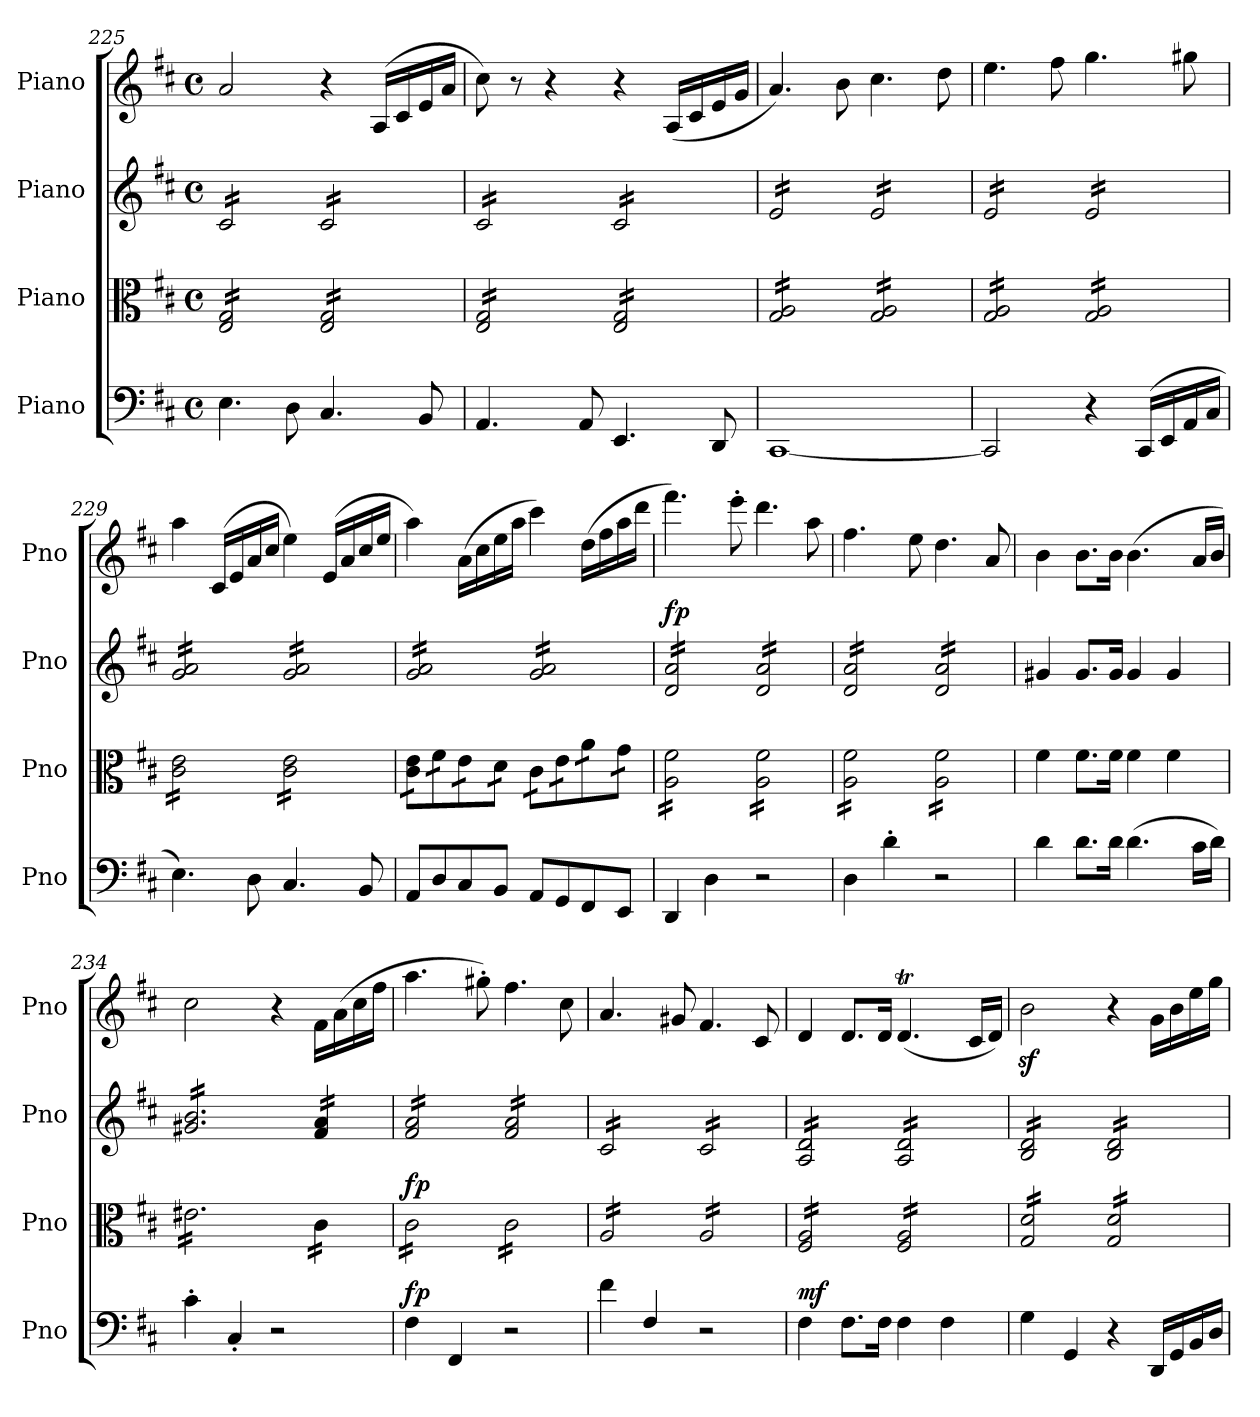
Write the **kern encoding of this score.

**kern	**dynam	**kern	**dynam	**kern	**dynam	**kern
*part4	*part4	*part3	*part3	*part2	*part2	*part1
*staff4	*staff4	*staff3	*staff3	*staff2	*staff2	*staff1
*I"Piano	*	*I"Piano	*	*I"Piano	*	*I"Piano
*I'Pno	*	*I'Pno	*	*I'Pno	*	*I'Pno
*clefF4	*	*clefC3	*	*clefG2	*	*clefG2
*k[f#c#]	*	*k[f#c#]	*	*k[f#c#]	*	*k[f#c#]
*M4/4	*	*M4/4	*	*M4/4	*	*M4/4
*met(c)	*	*met(c)	*	*met(c)	*	*met(c)
=225	=225	=225	=225	=225	=225	=225
*	*	*tremolo	*	*	*	*
*	*	*	*	*tremolo	*	*
4.E\	.	16E/ 16G/LL	.	16c#/LL	.	2a/
.	.	16E/ 16G/	.	16c#/	.	.
.	.	16E/ 16G/	.	16c#/	.	.
.	.	16E/ 16G/	.	16c#/	.	.
.	.	16E/ 16G/	.	16c#/	.	.
.	.	16E/ 16G/	.	16c#/	.	.
8D\	.	16E/ 16G/	.	16c#/	.	.
.	.	16E/ 16G/JJ	.	16c#/JJ	.	.
4.C#/	.	16E/ 16G/LL	.	16c#/LL	.	4r
.	.	16E/ 16G/	.	16c#/	.	.
.	.	16E/ 16G/	.	16c#/	.	.
.	.	16E/ 16G/	.	16c#/	.	.
.	.	16E/ 16G/	.	16c#/	.	(16A/LL
.	.	16E/ 16G/	.	16c#/	.	16c#/
8BB/	.	16E/ 16G/	.	16c#/	.	16e/
.	.	16E/ 16G/JJ	.	16c#/JJ	.	16a/JJ
=226	=226	=226	=226	=226	=226	=226
4.AA/	.	16E/ 16G/LL	.	16c#/LL	.	8cc#\)
.	.	16E/ 16G/	.	16c#/	.	.
.	.	16E/ 16G/	.	16c#/	.	8r
.	.	16E/ 16G/	.	16c#/	.	.
.	.	16E/ 16G/	.	16c#/	.	4r
.	.	16E/ 16G/	.	16c#/	.	.
8AA/	.	16E/ 16G/	.	16c#/	.	.
.	.	16E/ 16G/JJ	.	16c#/JJ	.	.
4.EE/	.	16E/ 16G/LL	.	16c#/LL	.	4r
.	.	16E/ 16G/	.	16c#/	.	.
.	.	16E/ 16G/	.	16c#/	.	.
.	.	16E/ 16G/	.	16c#/	.	.
.	.	16E/ 16G/	.	16c#/	.	(16A/LL
.	.	16E/ 16G/	.	16c#/	.	16c#/
8DD/	.	16E/ 16G/	.	16c#/	.	16e/
.	.	16E/ 16G/JJ	.	16c#/JJ	.	16g/JJ
=227	=227	=227	=227	=227	=227	=227
[1CC#	.	16G/ 16A/LL	.	16e/LL	.	4.a/)
.	.	16G/ 16A/	.	16e/	.	.
.	.	16G/ 16A/	.	16e/	.	.
.	.	16G/ 16A/	.	16e/	.	.
.	.	16G/ 16A/	.	16e/	.	.
.	.	16G/ 16A/	.	16e/	.	.
.	.	16G/ 16A/	.	16e/	.	8b\
.	.	16G/ 16A/JJ	.	16e/JJ	.	.
.	.	16G/ 16A/LL	.	16e/LL	.	4.cc#\
.	.	16G/ 16A/	.	16e/	.	.
.	.	16G/ 16A/	.	16e/	.	.
.	.	16G/ 16A/	.	16e/	.	.
.	.	16G/ 16A/	.	16e/	.	.
.	.	16G/ 16A/	.	16e/	.	.
.	.	16G/ 16A/	.	16e/	.	8dd\
.	.	16G/ 16A/JJ	.	16e/JJ	.	.
=228	=228	=228	=228	=228	=228	=228
2CC#/]	.	16G/ 16A/LL	.	16e/LL	.	4.ee\
.	.	16G/ 16A/	.	16e/	.	.
.	.	16G/ 16A/	.	16e/	.	.
.	.	16G/ 16A/	.	16e/	.	.
.	.	16G/ 16A/	.	16e/	.	.
.	.	16G/ 16A/	.	16e/	.	.
.	.	16G/ 16A/	.	16e/	.	8ff#\
.	.	16G/ 16A/JJ	.	16e/JJ	.	.
4r	.	16G/ 16A/LL	.	16e/LL	.	4.gg\
.	.	16G/ 16A/	.	16e/	.	.
.	.	16G/ 16A/	.	16e/	.	.
.	.	16G/ 16A/	.	16e/	.	.
(>16CC#/LL	.	16G/ 16A/	.	16e/	.	.
16EE/	.	16G/ 16A/	.	16e/	.	.
16AA/	.	16G/ 16A/	.	16e/	.	8gg#X\
16C#/JJ	.	16G/ 16A/JJ	.	16e/JJ	.	.
=229	=229	=229	=229	=229	=229	=229
4.E\)	.	16c#\ 16e\LL	.	16g/ 16a/LL	.	4aa\
.	.	16c#\ 16e\	.	16g/ 16a/	.	.
.	.	16c#\ 16e\	.	16g/ 16a/	.	.
.	.	16c#\ 16e\	.	16g/ 16a/	.	.
.	.	16c#\ 16e\	.	16g/ 16a/	.	(16c#/LL
.	.	16c#\ 16e\	.	16g/ 16a/	.	16e/
8D\	.	16c#\ 16e\	.	16g/ 16a/	.	16a/
.	.	16c#\ 16e\JJ	.	16g/ 16a/JJ	.	16cc#/JJ
4.C#/	.	16c#\ 16e\LL	.	16g/ 16a/LL	.	4ee\)
.	.	16c#\ 16e\	.	16g/ 16a/	.	.
.	.	16c#\ 16e\	.	16g/ 16a/	.	.
.	.	16c#\ 16e\	.	16g/ 16a/	.	.
.	.	16c#\ 16e\	.	16g/ 16a/	.	(16e/LL
.	.	16c#\ 16e\	.	16g/ 16a/	.	16a/
8BB/	.	16c#\ 16e\	.	16g/ 16a/	.	16cc#/
.	.	16c#\ 16e\JJ	.	16g/ 16a/JJ	.	16ee/JJ
!!LO:LB:g=z
=230	=230	=230	=230	=230	=230	=230
8AA/L	.	16c#\ 16e\LL	.	16g/ 16a/LL	.	4aa\)
.	.	16c#\ 16e\	.	16g/ 16a/	.	.
8D/	.	16f#\	.	16g/ 16a/	.	.
.	.	16f#\	.	16g/ 16a/	.	.
8C#/	.	16e\	.	16g/ 16a/	.	(16a\LL
.	.	16e\	.	16g/ 16a/	.	16cc#\
8BB/J	.	16d\	.	16g/ 16a/	.	16ee\
.	.	16d\JJ	.	16g/ 16a/JJ	.	16aa\JJ
8AA/L	.	16c#\LL	.	16g/ 16a/LL	.	4ccc#\)
.	.	16c#\	.	16g/ 16a/	.	.
8GG/	.	16e\	.	16g/ 16a/	.	.
.	.	16e\	.	16g/ 16a/	.	.
8FF#/	.	16a\	.	16g/ 16a/	.	(16dd\LL
.	.	16a\	.	16g/ 16a/	.	16ff#\
8EE/J	.	16g\	.	16g/ 16a/	.	16aa\
.	.	16g\JJ	.	16g/ 16a/JJ	.	16ddd\JJ
!!LO:LB:g=z
=231	=231	=231	=231	=231	=231	=231
!	!LO:DY:a	!	!	!	!	!
!	!LO:DY:n=1:a	!	!	!	!LO:DY:a	!
4DD/	fp fp	16A\ 16f#\LL	.	16d/ 16a/LL	fp	4.fff#\)
.	.	16A\ 16f#\	.	16d/ 16a/	.	.
.	.	16A\ 16f#\	.	16d/ 16a/	.	.
.	.	16A\ 16f#\	.	16d/ 16a/	.	.
4D\	.	16A\ 16f#\	.	16d/ 16a/	.	.
.	.	16A\ 16f#\	.	16d/ 16a/	.	.
.	.	16A\ 16f#\	.	16d/ 16a/	.	8eee'\
.	.	16A\ 16f#\JJ	.	16d/ 16a/JJ	.	.
2r	.	16A\ 16f#\LL	.	16d/ 16a/LL	.	4.ddd\
.	.	16A\ 16f#\	.	16d/ 16a/	.	.
.	.	16A\ 16f#\	.	16d/ 16a/	.	.
.	.	16A\ 16f#\	.	16d/ 16a/	.	.
.	.	16A\ 16f#\	.	16d/ 16a/	.	.
.	.	16A\ 16f#\	.	16d/ 16a/	.	.
.	.	16A\ 16f#\	.	16d/ 16a/	.	8aa\
.	.	16A\ 16f#\JJ	.	16d/ 16a/JJ	.	.
=232	=232	=232	=232	=232	=232	=232
4D\	.	16A\ 16f#\LL	.	16d/ 16a/LL	.	4.ff#\
.	.	16A\ 16f#\	.	16d/ 16a/	.	.
.	.	16A\ 16f#\	.	16d/ 16a/	.	.
.	.	16A\ 16f#\	.	16d/ 16a/	.	.
4d'\	.	16A\ 16f#\	.	16d/ 16a/	.	.
.	.	16A\ 16f#\	.	16d/ 16a/	.	.
.	.	16A\ 16f#\	.	16d/ 16a/	.	8ee\
.	.	16A\ 16f#\JJ	.	16d/ 16a/JJ	.	.
2r	.	16A\ 16f#\LL	.	16d/ 16a/LL	.	4.dd\
.	.	16A\ 16f#\	.	16d/ 16a/	.	.
.	.	16A\ 16f#\	.	16d/ 16a/	.	.
.	.	16A\ 16f#\	.	16d/ 16a/	.	.
.	.	16A\ 16f#\	.	16d/ 16a/	.	.
.	.	16A\ 16f#\	.	16d/ 16a/	.	.
.	.	16A\ 16f#\	.	16d/ 16a/	.	8a/
.	.	16A\ 16f#\JJ	.	16d/ 16a/JJ	.	.
*	*	*	*	*Xtremolo	*	*
*	*	*Xtremolo	*	*	*	*
=233	=233	=233	=233	=233	=233	=233
4d\	.	4f#\	.	4g#X/	.	4b\
8.d\L	.	8.f#\L	.	8.g#/L	.	8.b\L
16d\Jk	.	16f#\Jk	.	16g#/Jk	.	16b\Jk
(4.d\	.	4f#\	.	4g#/	.	(4.b\
.	.	4f#\	.	4g#/	.	.
16c#\LL	.	.	.	.	.	16a/LL
16d\JJ)	.	.	.	.	.	16b/JJ)
=234	=234	=234	=234	=234	=234	=234
*	*	*tremolo	*	*	*	*
*	*	*	*	*tremolo	*	*
4c#'\	.	16e#X\LL	.	16g#X/ 16b/LL	.	2cc#\
.	.	16e#X\	.	16g#X/ 16b/	.	.
.	.	16e#X\	.	16g#X/ 16b/	.	.
.	.	16e#X\	.	16g#X/ 16b/	.	.
4C#'/	.	16e#X\	.	16g#X/ 16b/	.	.
.	.	16e#X\	.	16g#X/ 16b/	.	.
.	.	16e#X\	.	16g#X/ 16b/	.	.
.	.	16e#X\	.	16g#X/ 16b/	.	.
2r	.	16e#X\	.	16g#X/ 16b/	.	4r
.	.	16e#X\	.	16g#X/ 16b/	.	.
.	.	16e#X\	.	16g#X/ 16b/	.	.
.	.	16e#X\JJ	.	16g#X/ 16b/JJ	.	.
.	.	16c#\LL	.	16f#/ 16a/LL	.	16f#\LL
.	.	16c#\	.	16f#/ 16a/	.	(16a\
.	.	16c#\	.	16f#/ 16a/	.	16cc#\
.	.	16c#\JJ	.	16f#/ 16a/JJ	.	16ff#\JJ
=235	=235	=235	=235	=235	=235	=235
!	!LO:DY:a	!	!LO:DY:a	!	!	!
4F#\	fp	16c#\LL	fp	16f#/ 16a/LL	.	4.aa\
.	.	16c#\	.	16f#/ 16a/	.	.
.	.	16c#\	.	16f#/ 16a/	.	.
.	.	16c#\	.	16f#/ 16a/	.	.
4FF#/	.	16c#\	.	16f#/ 16a/	.	.
.	.	16c#\	.	16f#/ 16a/	.	.
.	.	16c#\	.	16f#/ 16a/	.	8gg#X'\)
.	.	16c#\JJ	.	16f#/ 16a/JJ	.	.
2r	.	16c#\LL	.	16f#/ 16a/LL	.	4.ff#\
.	.	16c#\	.	16f#/ 16a/	.	.
.	.	16c#\	.	16f#/ 16a/	.	.
.	.	16c#\	.	16f#/ 16a/	.	.
.	.	16c#\	.	16f#/ 16a/	.	.
.	.	16c#\	.	16f#/ 16a/	.	.
.	.	16c#\	.	16f#/ 16a/	.	8cc#\
.	.	16c#\JJ	.	16f#/ 16a/JJ	.	.
=236	=236	=236	=236	=236	=236	=236
4f#\	.	16A/LL	.	16c#/LL	.	4.a/
.	.	16A/	.	16c#/	.	.
.	.	16A/	.	16c#/	.	.
.	.	16A/	.	16c#/	.	.
4F#/	.	16A/	.	16c#/	.	.
.	.	16A/	.	16c#/	.	.
.	.	16A/	.	16c#/	.	8g#X/
.	.	16A/JJ	.	16c#/JJ	.	.
2r	.	16A/LL	.	16c#/LL	.	4.f#/
.	.	16A/	.	16c#/	.	.
.	.	16A/	.	16c#/	.	.
.	.	16A/	.	16c#/	.	.
.	.	16A/	.	16c#/	.	.
.	.	16A/	.	16c#/	.	.
.	.	16A/	.	16c#/	.	8c#/
.	.	16A/JJ	.	16c#/JJ	.	.
=237	=237	=237	=237	=237	=237	=237
!	!LO:DY:a	!	!	!	!	!
4F#\	mf	16F#/ 16A/LL	.	16A/ 16d/LL	.	4d/
.	.	16F#/ 16A/	.	16A/ 16d/	.	.
.	.	16F#/ 16A/	.	16A/ 16d/	.	.
.	.	16F#/ 16A/	.	16A/ 16d/	.	.
8.F#\L	.	16F#/ 16A/	.	16A/ 16d/	.	8.d/L
.	.	16F#/ 16A/	.	16A/ 16d/	.	.
.	.	16F#/ 16A/	.	16A/ 16d/	.	.
16F#\Jk	.	16F#/ 16A/JJ	.	16A/ 16d/JJ	.	16d/Jk
4F#\	.	16F#/ 16A/LL	.	16A/ 16d/LL	.	(4.dT/
.	.	16F#/ 16A/	.	16A/ 16d/	.	.
.	.	16F#/ 16A/	.	16A/ 16d/	.	.
.	.	16F#/ 16A/	.	16A/ 16d/	.	.
4F#\	.	16F#/ 16A/	.	16A/ 16d/	.	.
.	.	16F#/ 16A/	.	16A/ 16d/	.	.
.	.	16F#/ 16A/	.	16A/ 16d/	.	16c#/LL
.	.	16F#/ 16A/JJ	.	16A/ 16d/JJ	.	16d/JJ)
=238	=238	=238	=238	=238	=238	=238
4G\	.	16G/ 16d/LL	.	16B/ 16d/LL	.	2bz<\
.	.	16G/ 16d/	.	16B/ 16d/	.	.
.	.	16G/ 16d/	.	16B/ 16d/	.	.
.	.	16G/ 16d/	.	16B/ 16d/	.	.
4GG/	.	16G/ 16d/	.	16B/ 16d/	.	.
.	.	16G/ 16d/	.	16B/ 16d/	.	.
.	.	16G/ 16d/	.	16B/ 16d/	.	.
.	.	16G/ 16d/JJ	.	16B/ 16d/JJ	.	.
4r	.	16G/ 16d/LL	.	16B/ 16d/LL	.	4r
.	.	16G/ 16d/	.	16B/ 16d/	.	.
.	.	16G/ 16d/	.	16B/ 16d/	.	.
.	.	16G/ 16d/	.	16B/ 16d/	.	.
16DD/LL	.	16G/ 16d/	.	16B/ 16d/	.	16g\LL
16GG/	.	16G/ 16d/	.	16B/ 16d/	.	16b\
16BB/	.	16G/ 16d/	.	16B/ 16d/	.	16ee\
16D/JJ	.	16G/ 16d/JJ	.	16B/ 16d/JJ	.	16gg\JJ
*	*	*	*	*Xtremolo	*	*
*	*	*Xtremolo	*	*	*	*
=	=	=	=	=	=	=
*-	*-	*-	*-	*-	*-	*-
